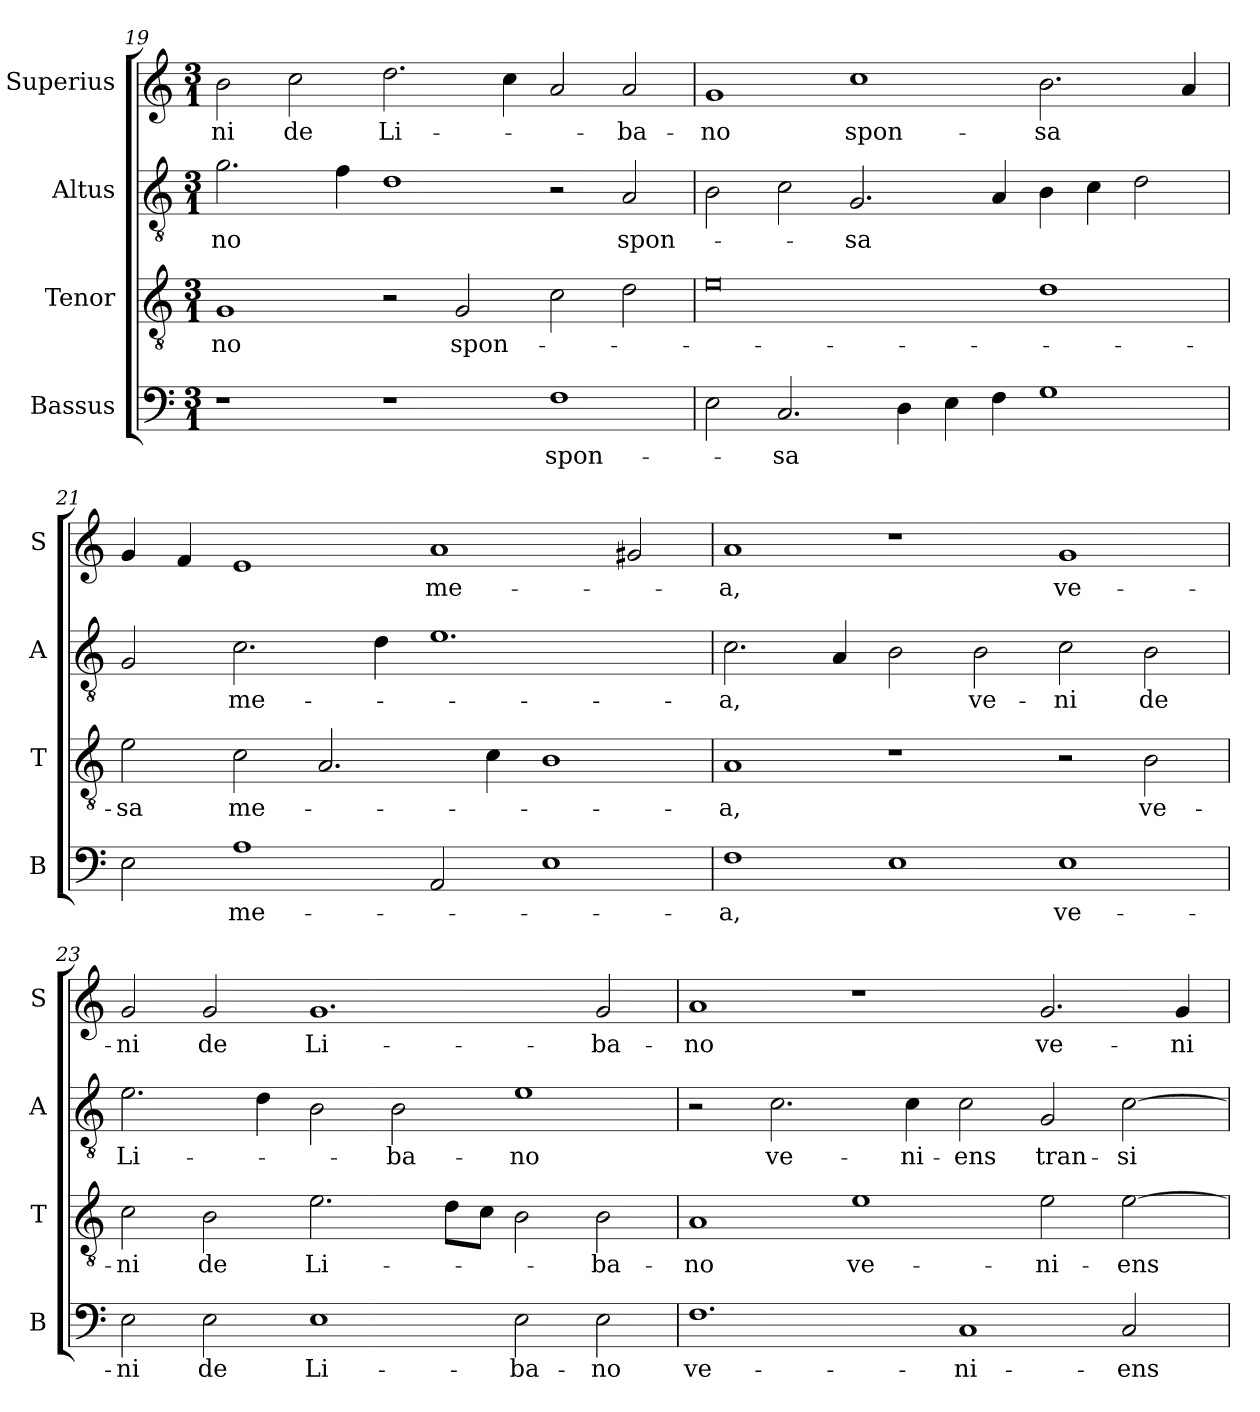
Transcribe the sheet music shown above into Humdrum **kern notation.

**kern	**text	**kern	**text	**kern	**text	**kern	**text
*part4	*part4	*part3	*part3	*part2	*part2	*part1	*part1
*staff4	*staff4	*staff3	*staff3	*staff2	*staff2	*staff1	*staff1
*I"Bassus	*	*I"Tenor	*	*I"Altus	*	*I"Superius	*
*I'B	*	*I'T	*	*I'A	*	*I'S	*
*clefF4	*	*clefGv2	*	*clefGv2	*	*clefG2	*
*k[]	*	*k[]	*	*k[]	*	*k[]	*
*M3/1	*	*M3/1	*	*M3/1	*	*M3/1	*
=19	=19	=19	=19	=19	=19	=19	=19
1r	.	1G	-no	2.g	-no	2b	-ni
.	.	.	.	.	.	2cc	de
.	.	.	.	4f	.	.	.
1r	.	2r	.	1d	.	2.dd	Li-
.	.	2G	spon-	.	.	.	.
.	.	.	.	.	.	4cc	.
1F	spon-	2c	.	2r	.	2a	.
.	.	2d	.	2A	spon-	2a	-ba-
=20	=20	=20	=20	=20	=20	=20	=20
2E	.	0e	.	2B	.	1g	-no
2.C	-sa	.	.	2c	.	.	.
.	.	.	.	2.G	-sa	1cc	spon-
4D	.	.	.	.	.	.	.
4E	.	.	.	.	.	.	.
4F	.	.	.	4A	.	.	.
1G	.	1d	.	4B	.	2.b	-sa
.	.	.	.	4c	.	.	.
.	.	.	.	2d	.	.	.
.	.	.	.	.	.	4a	.
=21	=21	=21	=21	=21	=21	=21	=21
2E	.	2e	-sa	2G	.	4g	.
.	.	.	.	.	.	4f	.
1A	me-	2c	me-	2.c	me-	1e	.
.	.	2.A	.	.	.	.	.
.	.	.	.	4d	.	.	.
2AA	.	.	.	1.e	.	1a	me-
.	.	4c	.	.	.	.	.
1E	.	1B	.	.	.	.	.
.	.	.	.	.	.	2g#X	.
=22	=22	=22	=22	=22	=22	=22	=22
1F	-a,	1A	-a,	2.c	-a,	1a	-a,
.	.	.	.	4A	.	.	.
1E	.	1r	.	2B	.	1r	.
.	.	.	.	2B	ve-	.	.
1E	ve-	2r	.	2c	-ni	1g	ve-
.	.	2B	ve-	2B	de	.	.
=23	=23	=23	=23	=23	=23	=23	=23
2E	-ni	2c	-ni	2.e	Li-	2g	-ni
2E	de	2B	de	.	.	2g	de
.	.	.	.	4d	.	.	.
1E	Li-	2.e	Li-	2B	.	1.g	Li-
.	.	.	.	2B	-ba-	.	.
.	.	8dL	.	.	.	.	.
.	.	8cJ	.	.	.	.	.
2E	-ba-	2B	.	1e	-no	.	.
2E	-no	2B	-ba-	.	.	2g	-ba-
=24	=24	=24	=24	=24	=24	=24	=24
1.F	ve-	1A	-no	2r	.	1a	-no
.	.	.	.	2.c	ve-	.	.
.	.	1e	ve-	.	.	1r	.
.	.	.	.	4c	-ni-	.	.
1C	-ni-	.	.	2c	-ens	.	.
.	.	2e	-ni-	2G	tran-	2.g	ve-
2C	-ens	[2e	-ens	[2c	-si-	.	.
.	.	.	.	.	.	4g	-ni-
=	=	=	=	=	=	=	=
*-	*-	*-	*-	*-	*-	*-	*-
